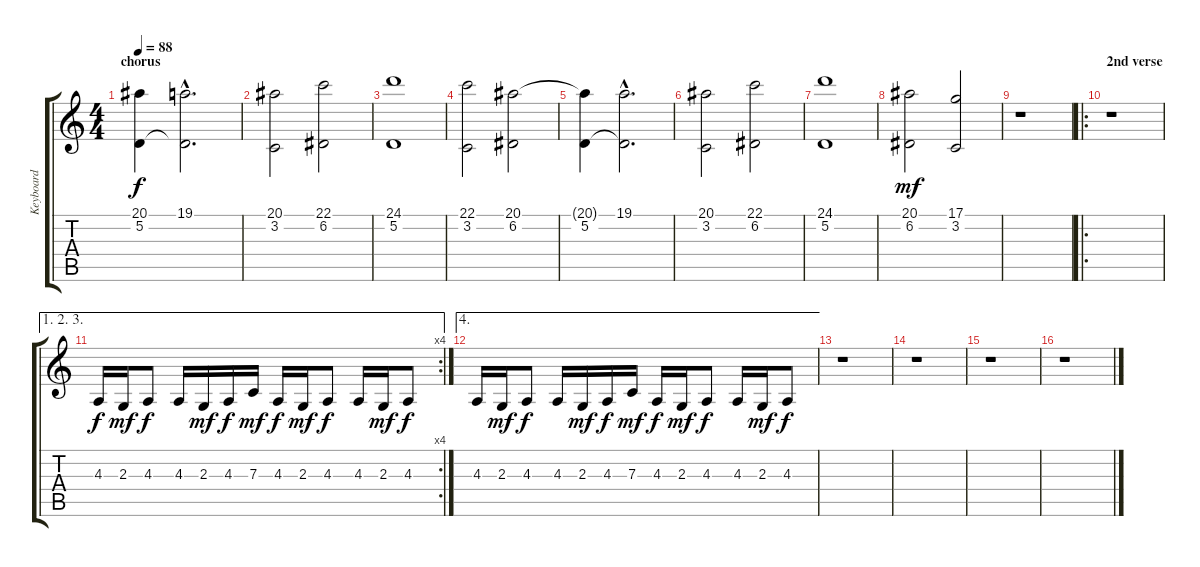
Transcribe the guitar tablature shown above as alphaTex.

\track ("Keyboard" "Keyboard") {instrument tremolostrings}
\staff {score tabs}
\tuning (D4 A3 F3 C3 G2 C2) {hide}
\ts (4 4)
\section ("" "chorus")
\tempo 88
\clef g2
\ks c
(20.1 5.2).4{dy f volume 13 instrument tremolostrings} (19.1{hac} 5.2{hac t}).2{d} |
(20.1 3.2).2 (22.1 6.2).2 |
(24.1 5.2).1 |
(22.1 3.2).2 (20.1 6.2).2 |
(20.1{t} 5.2).4 (19.1{hac} 5.2{hac t}).2{d} |
(20.1 3.2).2 (22.1 6.2).2 |
(24.1 5.2).1 |
(20.1 6.2).2{dy mf} (17.1 3.2).2 |
r.1 |
\ro
\section ("" "2nd verse")
r.1 |
\ae (1 2 3)
\rc 4
4.3.16{dy f volume 11 instrument fx7echoes} 2.3.16{dy mf} 4.3.8{dy f} 4.3.16 2.3.16{dy mf} 4.3.16{dy f} 7.3.16{dy mf} 4.3.16{dy f} 2.3.16{dy mf} 4.3.8{dy f} 4.3.16 2.3.16{dy mf} 4.3.8{dy f} |
\ae 4
4.3.16 2.3.16{dy mf} 4.3.8{dy f} 4.3.16 2.3.16{dy mf} 4.3.16{dy f} 7.3.16{dy mf} 4.3.16{dy f} 2.3.16{dy mf} 4.3.8{dy f} 4.3.16 2.3.16{dy mf} 4.3.8{dy f} |
r.1 |
r.1 |
r.1 |
r.1
